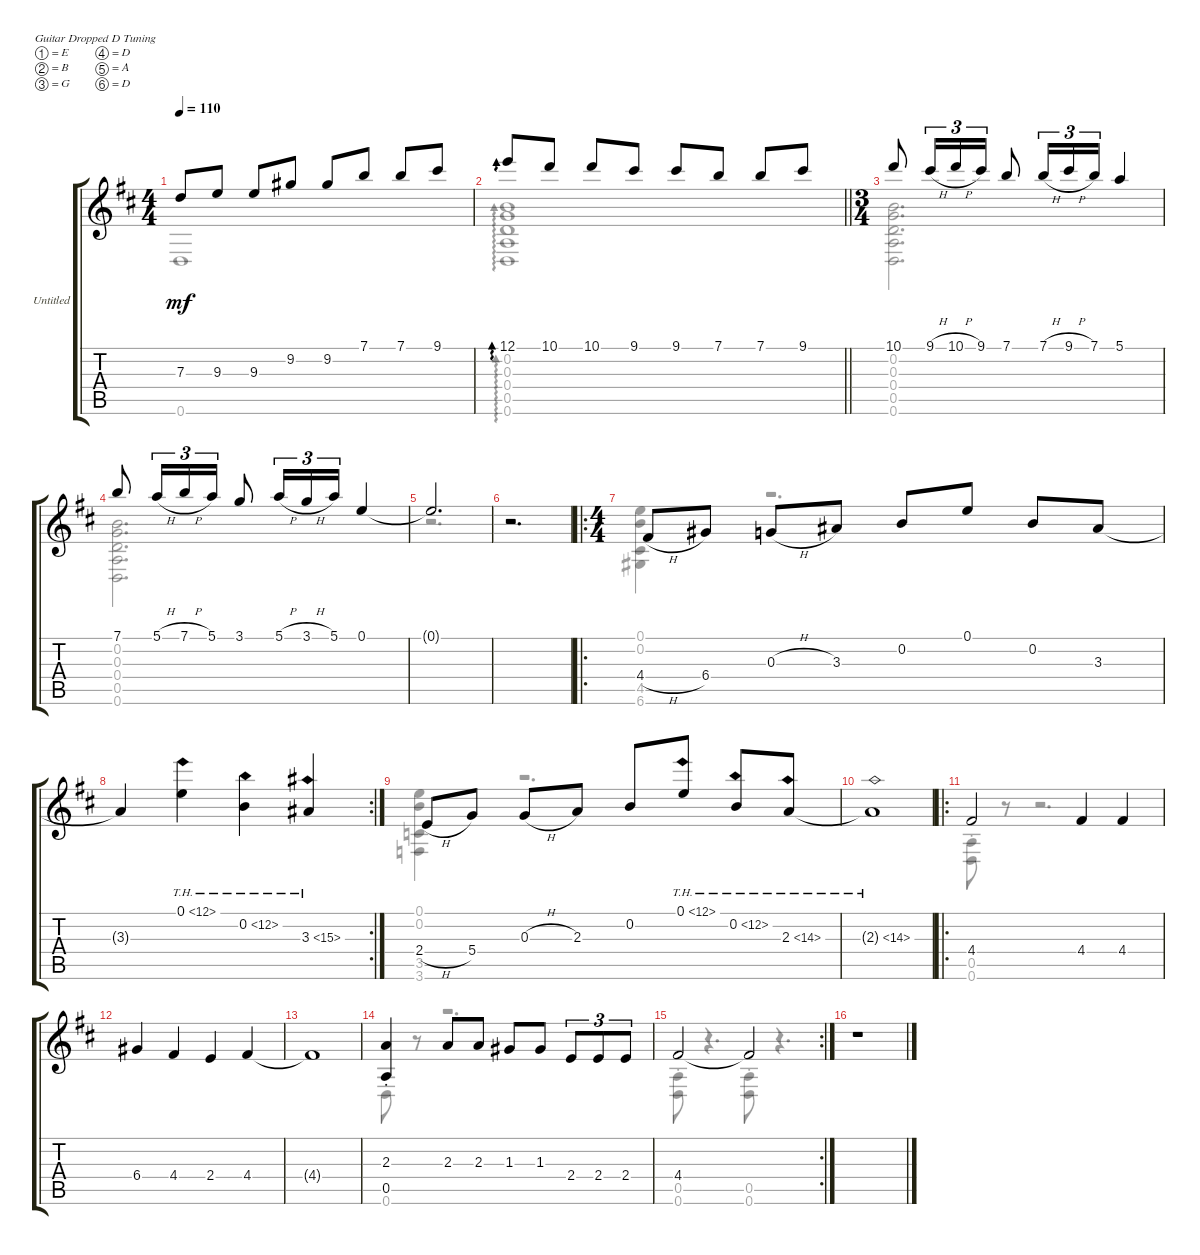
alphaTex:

\bracketExtendMode groupsimilarinstruments
\firstSystemTrackNameOrientation horizontal
\otherSystemsTrackNameOrientation horizontal
\track ("Untitled" "Untitled") {instrument acousticguitarnylon}
\staff {score tabs}
\tuning (E4 B3 G3 D3 A2 D2)
\voice
\ts (4 4)
\tempo 110
\clef g2
\ks d
7.3.8{dy mf} 9.3.8 9.3.8 9.2.8 9.2.8 7.1.8 7.1.8 9.1.8 |
\barLineRight lightlight
12.1.8{ad 0} 10.1.8 10.1.8 9.1.8 9.1.8 7.1.8 7.1.8 9.1.8 |
\ts (3 4)
10.1.8 9.1{h}.16{tu (3 2)} 10.1{h}.16{tu (3 2)} 9.1.16{tu (3 2)} 7.1.8 7.1{h}.16{tu (3 2)} 9.1{h}.16{tu (3 2)} 7.1.16{tu (3 2)} 5.1.4 |
7.1.8 5.1{h}.16{tu (3 2)} 7.1{h}.16{tu (3 2)} 5.1.16{tu (3 2)} 3.1.8 5.1{h}.16{tu (3 2)} 3.1{h}.16{tu (3 2)} 5.1.16{tu (3 2)} 0.1.4 |
0.1{t}.2{d} |
r.2{d} |
\ro
\ts (4 4)
4.4{h}.8 6.4.8 0.3{h}.8 3.3.8 0.2.8 0.1.8 0.2.8 3.3.8 |
\rc 2
3.3{t}.4 0.1{th 12}.4 0.2{th 12}.4 3.3{th 12}.4 |
2.4{h}.8 5.4.8 0.3{h}.8 2.3.8 0.2.8 0.1{th 12}.8 0.2{th 12}.8 2.3{th 12}.8 |
2.3{th 12 t}.1 |
\ro
4.4.2 4.4.4 4.4.4 |
6.4.4 4.4.4 2.4.4 4.4.4 |
4.4{t}.1 |
(2.3{st} 0.5{st}).4 2.3.8 2.3.8 1.3.8 1.3.8 2.4.8{tu (3 2)} 2.4.8{tu (3 2)} 2.4.8{tu (3 2)} |
\rc 2
4.4.2 4.4{t}.2 |
r.1
\voice
\clef g2
\ottava regular
\simile none
\ks d
0.6.1{dy mf} |
\barLineRight lightlight
(0.2 0.3 0.4 0.5 0.6).1{ad 0} |
(0.2 0.3 0.4 0.5 0.6).2{d} |
(0.2 0.3 0.4 0.5 0.6).2{d} |
r.2{d} |
|
(0.1 0.2 4.5 6.6).4 r.2{d} |
|
(0.1 0.2 3.5 3.6).4 r.2{d} |
|
(0.5{st} 0.6{st}).8 r.8 r.2{d} |
|
|
0.6.8 r.8 r.2{d} |
(0.5{st} 0.6{st}).8 r.4{d} (0.5{st} 0.6{st}).8 r.4{d} |
